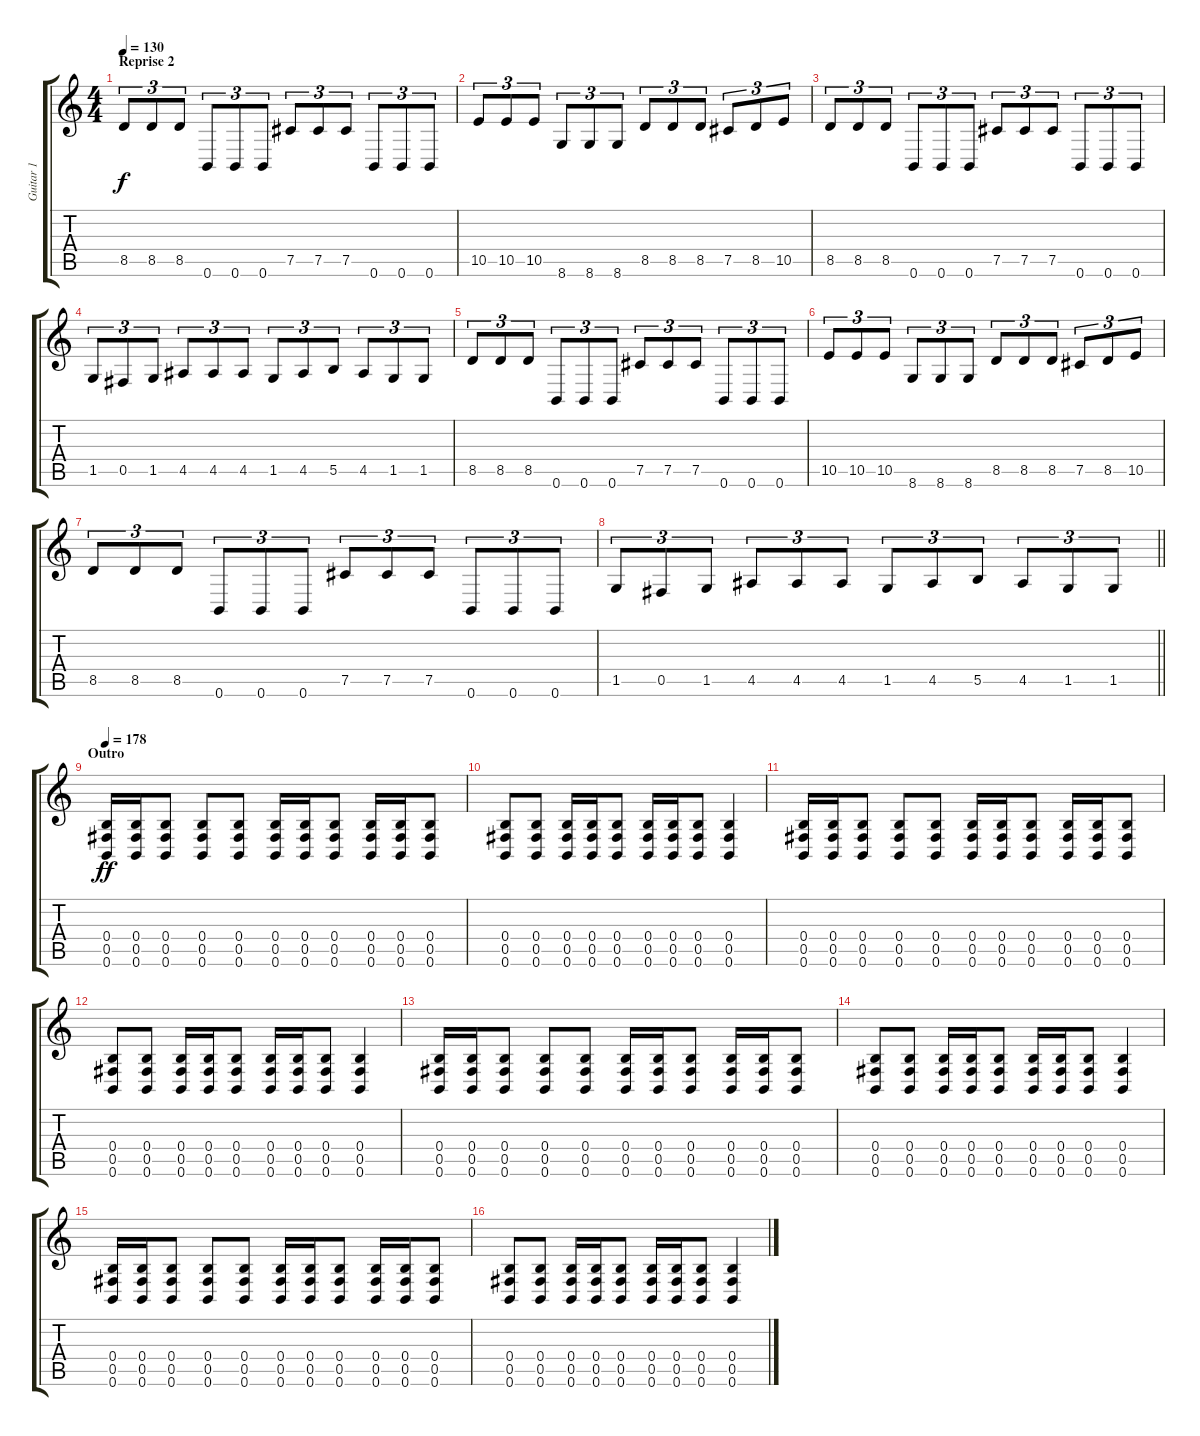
\track ("Guitar 1" "Guitar 1") {instrument overdrivenguitar}
\staff {score tabs}
\tuning (Db4 Ab3 E3 B2 Gb2 B1) {hide}
\ts (4 4)
\section ("" "Reprise 2")
\tempo 130
\clef g2
\ks c
8.5.8{tu (3 2) dy f} 8.5.8{tu (3 2)} 8.5.8{tu (3 2)} 0.6.8{tu (3 2)} 0.6.8{tu (3 2)} 0.6.8{tu (3 2)} 7.5.8{tu (3 2)} 7.5.8{tu (3 2)} 7.5.8{tu (3 2)} 0.6.8{tu (3 2)} 0.6.8{tu (3 2)} 0.6.8{tu (3 2)} |
10.5.8{tu (3 2)} 10.5.8{tu (3 2)} 10.5.8{tu (3 2)} 8.6.8{tu (3 2)} 8.6.8{tu (3 2)} 8.6.8{tu (3 2)} 8.5.8{tu (3 2)} 8.5.8{tu (3 2)} 8.5.8{tu (3 2)} 7.5.8{tu (3 2)} 8.5.8{tu (3 2)} 10.5.8{tu (3 2)} |
8.5.8{tu (3 2)} 8.5.8{tu (3 2)} 8.5.8{tu (3 2)} 0.6.8{tu (3 2)} 0.6.8{tu (3 2)} 0.6.8{tu (3 2)} 7.5.8{tu (3 2)} 7.5.8{tu (3 2)} 7.5.8{tu (3 2)} 0.6.8{tu (3 2)} 0.6.8{tu (3 2)} 0.6.8{tu (3 2)} |
1.5.8{tu (3 2)} 0.5.8{tu (3 2)} 1.5.8{tu (3 2)} 4.5.8{tu (3 2)} 4.5.8{tu (3 2)} 4.5.8{tu (3 2)} 1.5.8{tu (3 2)} 4.5.8{tu (3 2)} 5.5.8{tu (3 2)} 4.5.8{tu (3 2)} 1.5.8{tu (3 2)} 1.5.8{tu (3 2)} |
8.5.8{tu (3 2)} 8.5.8{tu (3 2)} 8.5.8{tu (3 2)} 0.6.8{tu (3 2)} 0.6.8{tu (3 2)} 0.6.8{tu (3 2)} 7.5.8{tu (3 2)} 7.5.8{tu (3 2)} 7.5.8{tu (3 2)} 0.6.8{tu (3 2)} 0.6.8{tu (3 2)} 0.6.8{tu (3 2)} |
10.5.8{tu (3 2)} 10.5.8{tu (3 2)} 10.5.8{tu (3 2)} 8.6.8{tu (3 2)} 8.6.8{tu (3 2)} 8.6.8{tu (3 2)} 8.5.8{tu (3 2)} 8.5.8{tu (3 2)} 8.5.8{tu (3 2)} 7.5.8{tu (3 2)} 8.5.8{tu (3 2)} 10.5.8{tu (3 2)} |
8.5.8{tu (3 2)} 8.5.8{tu (3 2)} 8.5.8{tu (3 2)} 0.6.8{tu (3 2)} 0.6.8{tu (3 2)} 0.6.8{tu (3 2)} 7.5.8{tu (3 2)} 7.5.8{tu (3 2)} 7.5.8{tu (3 2)} 0.6.8{tu (3 2)} 0.6.8{tu (3 2)} 0.6.8{tu (3 2)} |
\barLineRight lightlight
1.5.8{tu (3 2)} 0.5.8{tu (3 2)} 1.5.8{tu (3 2)} 4.5.8{tu (3 2)} 4.5.8{tu (3 2)} 4.5.8{tu (3 2)} 1.5.8{tu (3 2)} 4.5.8{tu (3 2)} 5.5.8{tu (3 2)} 4.5.8{tu (3 2)} 1.5.8{tu (3 2)} 1.5.8{tu (3 2)} |
\section ("" "Outro")
\tempo 161
\tempo 178
(0.4 0.5 0.6).16{dy ff} (0.4 0.5 0.6).16 (0.4 0.5 0.6).8 (0.4 0.5 0.6).8 (0.4 0.5 0.6).8 (0.4 0.5 0.6).16 (0.4 0.5 0.6).16 (0.4 0.5 0.6).8 (0.4 0.5 0.6).16 (0.4 0.5 0.6).16 (0.4 0.5 0.6).8 |
(0.4 0.5 0.6).8 (0.4 0.5 0.6).8 (0.4 0.5 0.6).16 (0.4 0.5 0.6).16 (0.4 0.5 0.6).8 (0.4 0.5 0.6).16 (0.4 0.5 0.6).16 (0.4 0.5 0.6).8 (0.4 0.5 0.6).4 |
(0.4 0.5 0.6).16 (0.4 0.5 0.6).16 (0.4 0.5 0.6).8 (0.4 0.5 0.6).8 (0.4 0.5 0.6).8 (0.4 0.5 0.6).16 (0.4 0.5 0.6).16 (0.4 0.5 0.6).8 (0.4 0.5 0.6).16 (0.4 0.5 0.6).16 (0.4 0.5 0.6).8 |
(0.4 0.5 0.6).8 (0.4 0.5 0.6).8 (0.4 0.5 0.6).16 (0.4 0.5 0.6).16 (0.4 0.5 0.6).8 (0.4 0.5 0.6).16 (0.4 0.5 0.6).16 (0.4 0.5 0.6).8 (0.4 0.5 0.6).4 |
(0.4 0.5 0.6).16 (0.4 0.5 0.6).16 (0.4 0.5 0.6).8 (0.4 0.5 0.6).8 (0.4 0.5 0.6).8 (0.4 0.5 0.6).16 (0.4 0.5 0.6).16 (0.4 0.5 0.6).8 (0.4 0.5 0.6).16 (0.4 0.5 0.6).16 (0.4 0.5 0.6).8 |
(0.4 0.5 0.6).8 (0.4 0.5 0.6).8 (0.4 0.5 0.6).16 (0.4 0.5 0.6).16 (0.4 0.5 0.6).8 (0.4 0.5 0.6).16 (0.4 0.5 0.6).16 (0.4 0.5 0.6).8 (0.4 0.5 0.6).4 |
(0.4 0.5 0.6).16 (0.4 0.5 0.6).16 (0.4 0.5 0.6).8 (0.4 0.5 0.6).8 (0.4 0.5 0.6).8 (0.4 0.5 0.6).16 (0.4 0.5 0.6).16 (0.4 0.5 0.6).8 (0.4 0.5 0.6).16 (0.4 0.5 0.6).16 (0.4 0.5 0.6).8 |
(0.4 0.5 0.6).8 (0.4 0.5 0.6).8 (0.4 0.5 0.6).16 (0.4 0.5 0.6).16 (0.4 0.5 0.6).8 (0.4 0.5 0.6).16 (0.4 0.5 0.6).16 (0.4 0.5 0.6).8 (0.4 0.5 0.6).4
